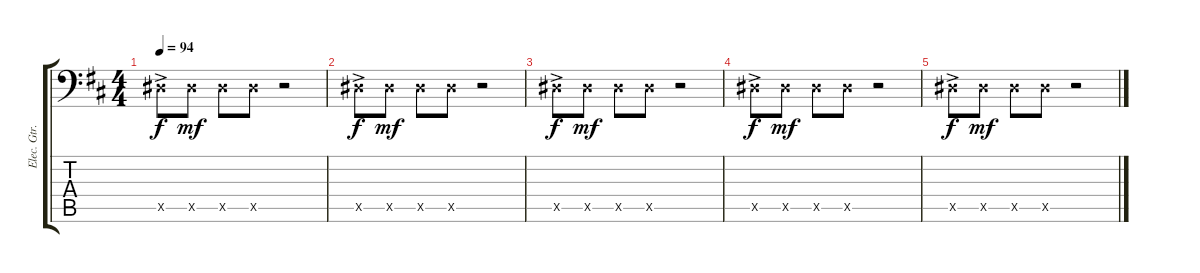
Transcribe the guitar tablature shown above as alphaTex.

\track ("Elec. Gtr. 2" "Elec. Gtr.") {instrument electricguitarclean}
\staff {score tabs}
\tuning (Bb3 Gb3 Db3 Bb2 Eb2 Ab1) {hide}
\ts (4 4)
\tempo 94
\clef f4
\ks d
0.5{ac x}.8{dy f} 0.5{x}.8{dy mf} 0.5{x}.8 0.5{x}.8 r.2 |
0.5{ac x}.8{dy f} 0.5{x}.8{dy mf} 0.5{x}.8 0.5{x}.8 r.2 |
0.5{ac x}.8{dy f} 0.5{x}.8{dy mf} 0.5{x}.8 0.5{x}.8 r.2 |
0.5{ac x}.8{dy f} 0.5{x}.8{dy mf} 0.5{x}.8 0.5{x}.8 r.2 |
0.5{ac x}.8{dy f} 0.5{x}.8{dy mf} 0.5{x}.8 0.5{x}.8 r.2
